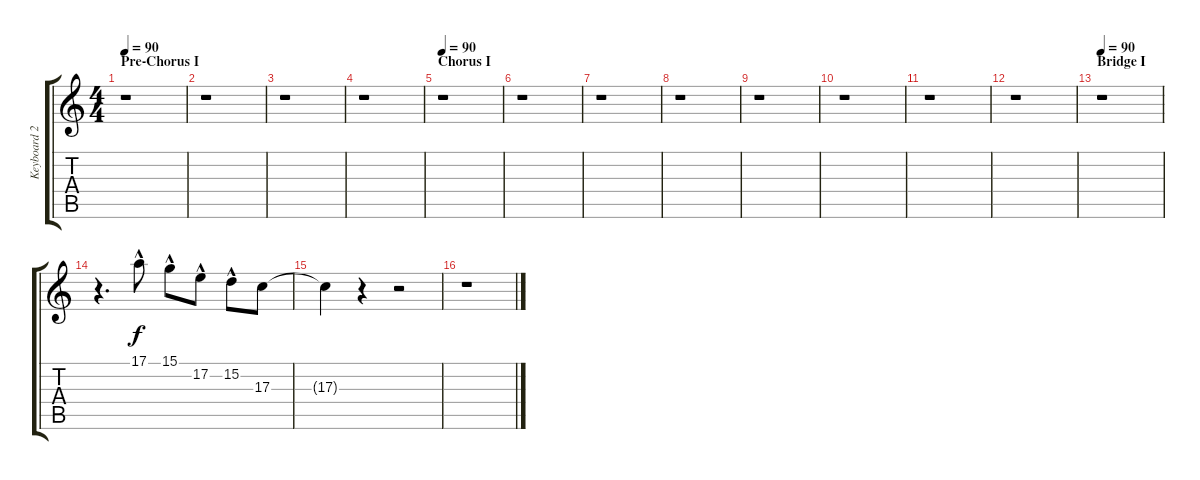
\track ("Keyboard 2" "Keyboard 2") {instrument electricpiano1}
\staff {score tabs}
\tuning (E4 B3 G3 D3 A2 E2) {hide}
\ts (4 4)
\section ("" "Pre-Chorus I")
\tempo 90
\clef g2
\ks c
r.1{dy f} |
r.1 |
r.1 |
r.1 |
\section ("" "Chorus I")
\tempo 90
r.1 |
r.1 |
r.1 |
r.1 |
r.1 |
r.1 |
r.1 |
r.1 |
\section ("" "Bridge I")
\tempo 90
r.1 |
r.4{d} 17.1{hac}.8 15.1{hac}.8 17.2{hac}.8 15.2{hac}.8 17.3.8 |
17.3{t}.4 r.4 r.2 |
r.1
